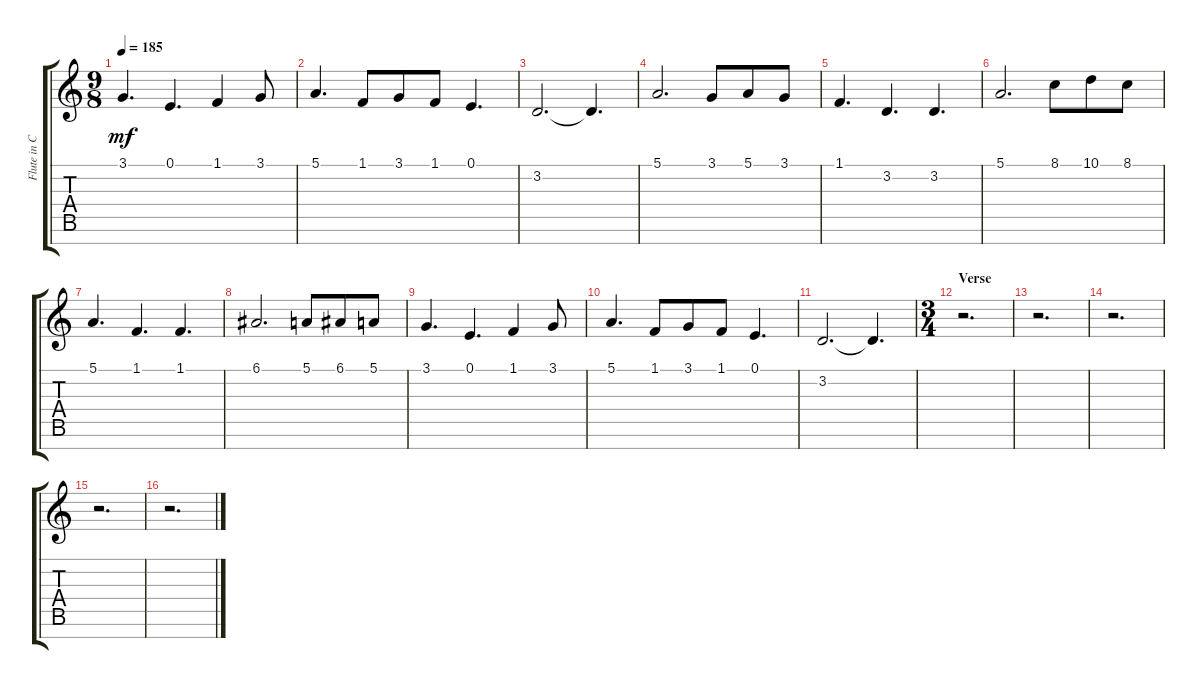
\track ("Flute in C" "Flute in C") {instrument flute}
\staff {score tabs}
\tuning (E4 B3 G3 D3 A2 E2 B1) {hide}
\ts (9 8)
\tempo 185
\clef g2
\ks c
3.1.4{d dy mf} 0.1.4{d} 1.1.4 3.1.8 |
5.1.4{d} 1.1.8 3.1.8 1.1.8 0.1.4{d} |
3.2.2{d} 3.2{t}.4{d} |
5.1.2{d} 3.1.8 5.1.8 3.1.8 |
1.1.4{d} 3.2.4{d} 3.2.4{d} |
5.1.2{d} 8.1.8 10.1.8 8.1.8 |
5.1.4{d} 1.1.4{d} 1.1.4{d} |
6.1.2{d} 5.1.8 6.1.8 5.1.8 |
3.1.4{d} 0.1.4{d} 1.1.4 3.1.8 |
5.1.4{d} 1.1.8 3.1.8 1.1.8 0.1.4{d} |
3.2.2{d} 3.2{t}.4{d} |
\ts (3 4)
\section ("" "Verse")
r.2{d} |
r.2{d} |
r.2{d} |
r.2{d} |
r.2{d}
